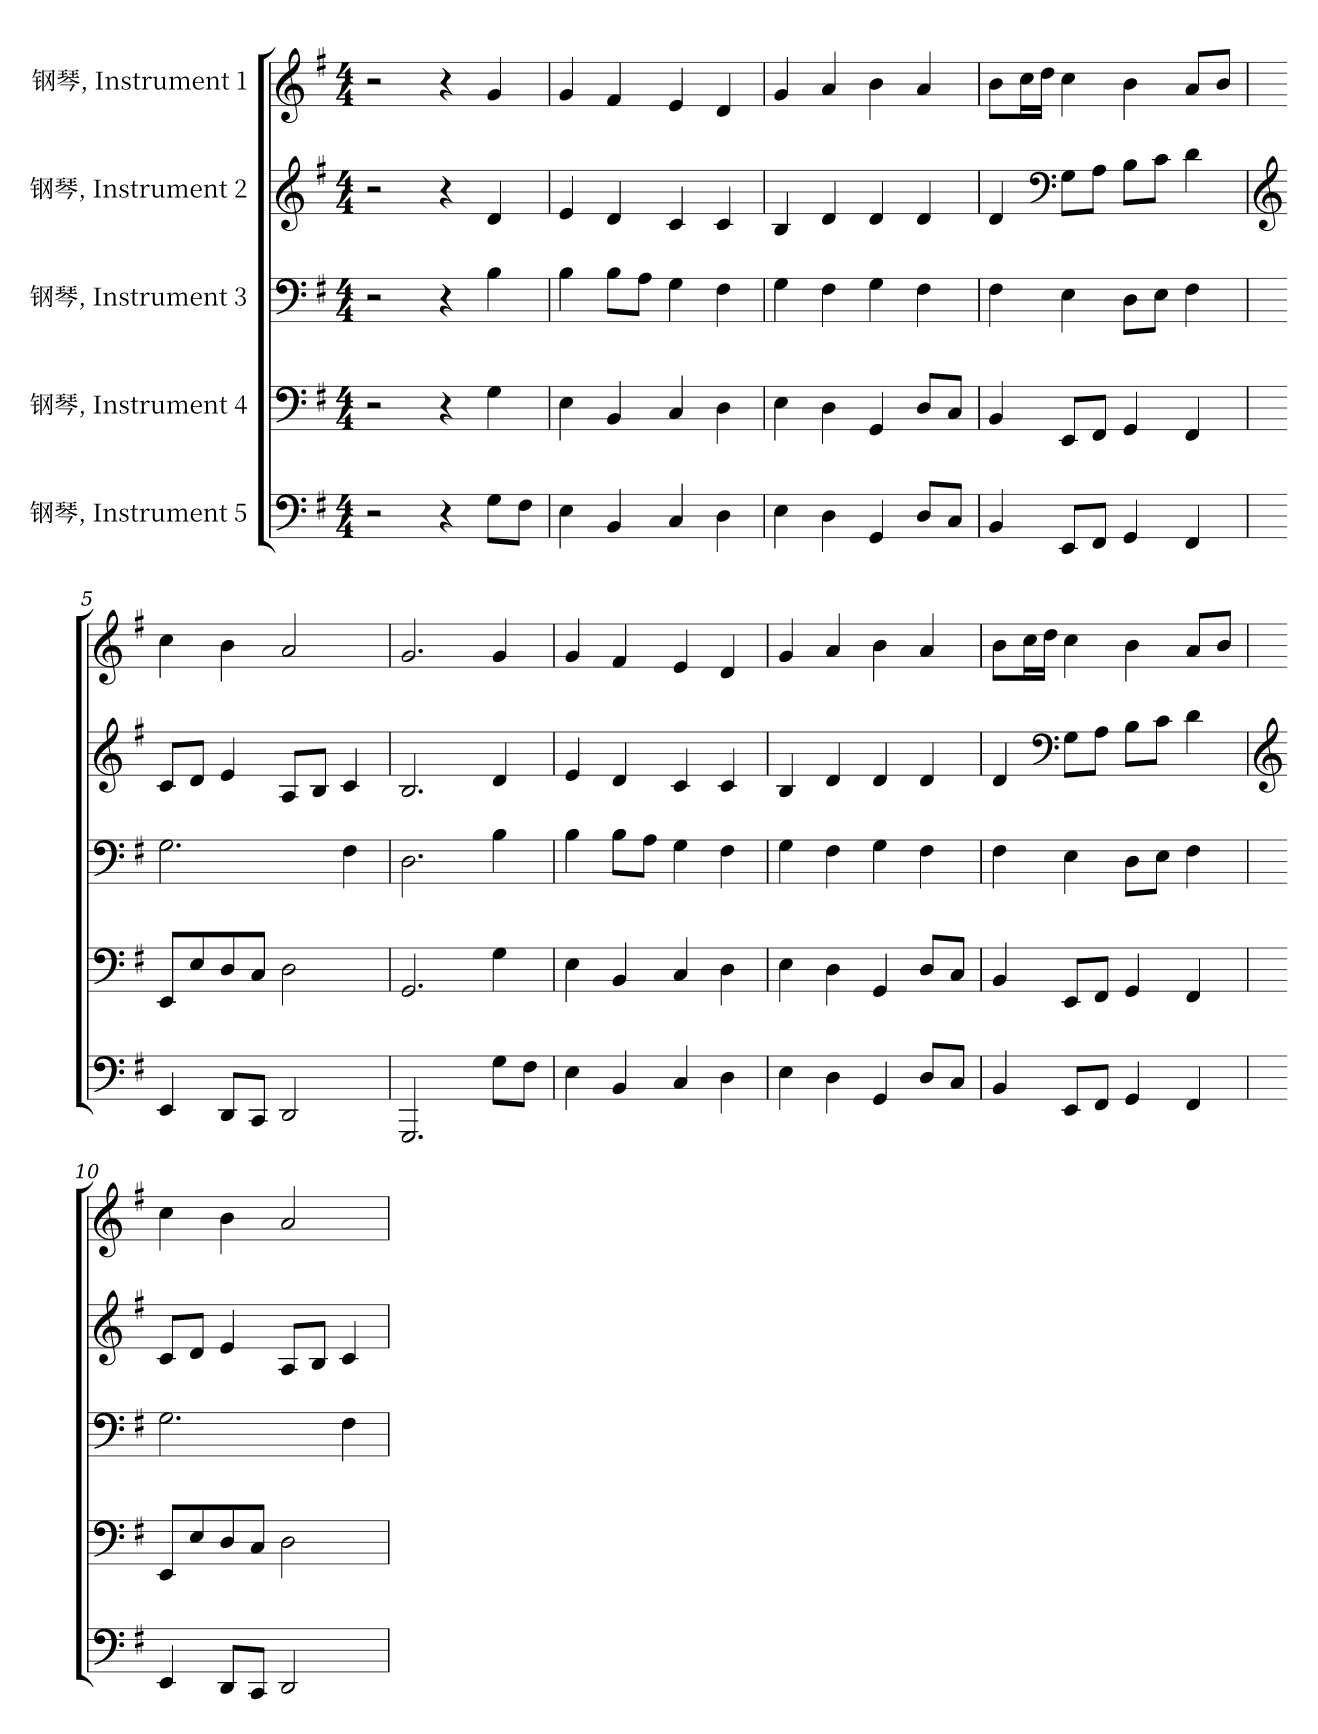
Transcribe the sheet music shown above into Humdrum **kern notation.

**kern	**kern	**kern	**kern	**kern
*part5	*part4	*part3	*part2	*part1
*staff5	*staff4	*staff3	*staff2	*staff1
*I"钢琴, Instrument 5	*I"钢琴, Instrument 4	*I"钢琴, Instrument 3	*I"钢琴, Instrument 2	*I"钢琴, Instrument 1
*clefF4	*clefF4	*clefF4	*clefG2	*clefG2
*k[f#]	*k[f#]	*k[f#]	*k[f#]	*k[f#]
*M4/4	*M4/4	*M4/4	*M4/4	*M4/4
*MM96	*MM96	*MM96	*MM96	*MM96
=1	=1	=1	=1	=1
2r	2r	2r	2r	2r
4r	4r	4r	4r	4r
8G\L	4G\	4B\	4d/	4g/
8F#\J	.	.	.	.
=2	=2	=2	=2	=2
4E\	4E\	4B\	4e/	4g/
4BB/	4BB/	8B\L	4d/	4f#/
.	.	8A\J	.	.
4C/	4C/	4G\	4c/	4e/
4D\	4D\	4F#\	4c/	4d/
=3	=3	=3	=3	=3
4E\	4E\	4G\	4B/	4g/
4D\	4D\	4F#\	4d/	4a/
4GG/	4GG/	4G\	4d/	4b\
8D/L	8D/L	4F#\	4d/	4a/
8C/J	8C/J	.	.	.
=4	=4	=4	=4	=4
4BB/	4BB/	4F#\	4d/	8b\L
.	.	.	.	16cc\L
.	.	.	.	16dd\JJ
*	*	*	*clefF4	*
8EE/L	8EE/L	4E\	8G\L	4cc\
8FF#/J	8FF#/J	.	8A\J	.
4GG/	4GG/	8D\L	8B\L	4b\
.	.	8E\J	8c\J	.
4FF#/	4FF#/	4F#\	4d\	8a/L
.	.	.	.	8b/J
!!LO:LB:g=z
=5	=5	=5	=5	=5
*	*	*	*clefG2	*
4EE/	8EE/L	2.G\	8c/L	4cc\
.	8E/	.	8d/J	.
8DD/L	8D/	.	4e/	4b\
8CC/J	8C/J	.	.	.
2DD/	2D\	.	8A/L	2a/
.	.	.	8B/J	.
.	.	4F#\	4c/	.
=6	=6	=6	=6	=6
2.GGG/	2.GG/	2.D\	2.B/	2.g/
8G\L	4G\	4B\	4d/	4g/
8F#\J	.	.	.	.
=7	=7	=7	=7	=7
4E\	4E\	4B\	4e/	4g/
4BB/	4BB/	8B\L	4d/	4f#/
.	.	8A\J	.	.
4C/	4C/	4G\	4c/	4e/
4D\	4D\	4F#\	4c/	4d/
=8	=8	=8	=8	=8
4E\	4E\	4G\	4B/	4g/
4D\	4D\	4F#\	4d/	4a/
4GG/	4GG/	4G\	4d/	4b\
8D/L	8D/L	4F#\	4d/	4a/
8C/J	8C/J	.	.	.
=9	=9	=9	=9	=9
4BB/	4BB/	4F#\	4d/	8b\L
.	.	.	.	16cc\L
.	.	.	.	16dd\JJ
*	*	*	*clefF4	*
8EE/L	8EE/L	4E\	8G\L	4cc\
8FF#/J	8FF#/J	.	8A\J	.
4GG/	4GG/	8D\L	8B\L	4b\
.	.	8E\J	8c\J	.
4FF#/	4FF#/	4F#\	4d\	8a/L
.	.	.	.	8b/J
!!LO:PB:g=z
=10	=10	=10	=10	=10
*	*	*	*clefG2	*
4EE/	8EE/L	2.G\	8c/L	4cc\
.	8E/	.	8d/J	.
8DD/L	8D/	.	4e/	4b\
8CC/J	8C/J	.	.	.
2DD/	2D\	.	8A/L	2a/
.	.	.	8B/J	.
.	.	4F#\	4c/	.
=	=	=	=	=
*-	*-	*-	*-	*-
